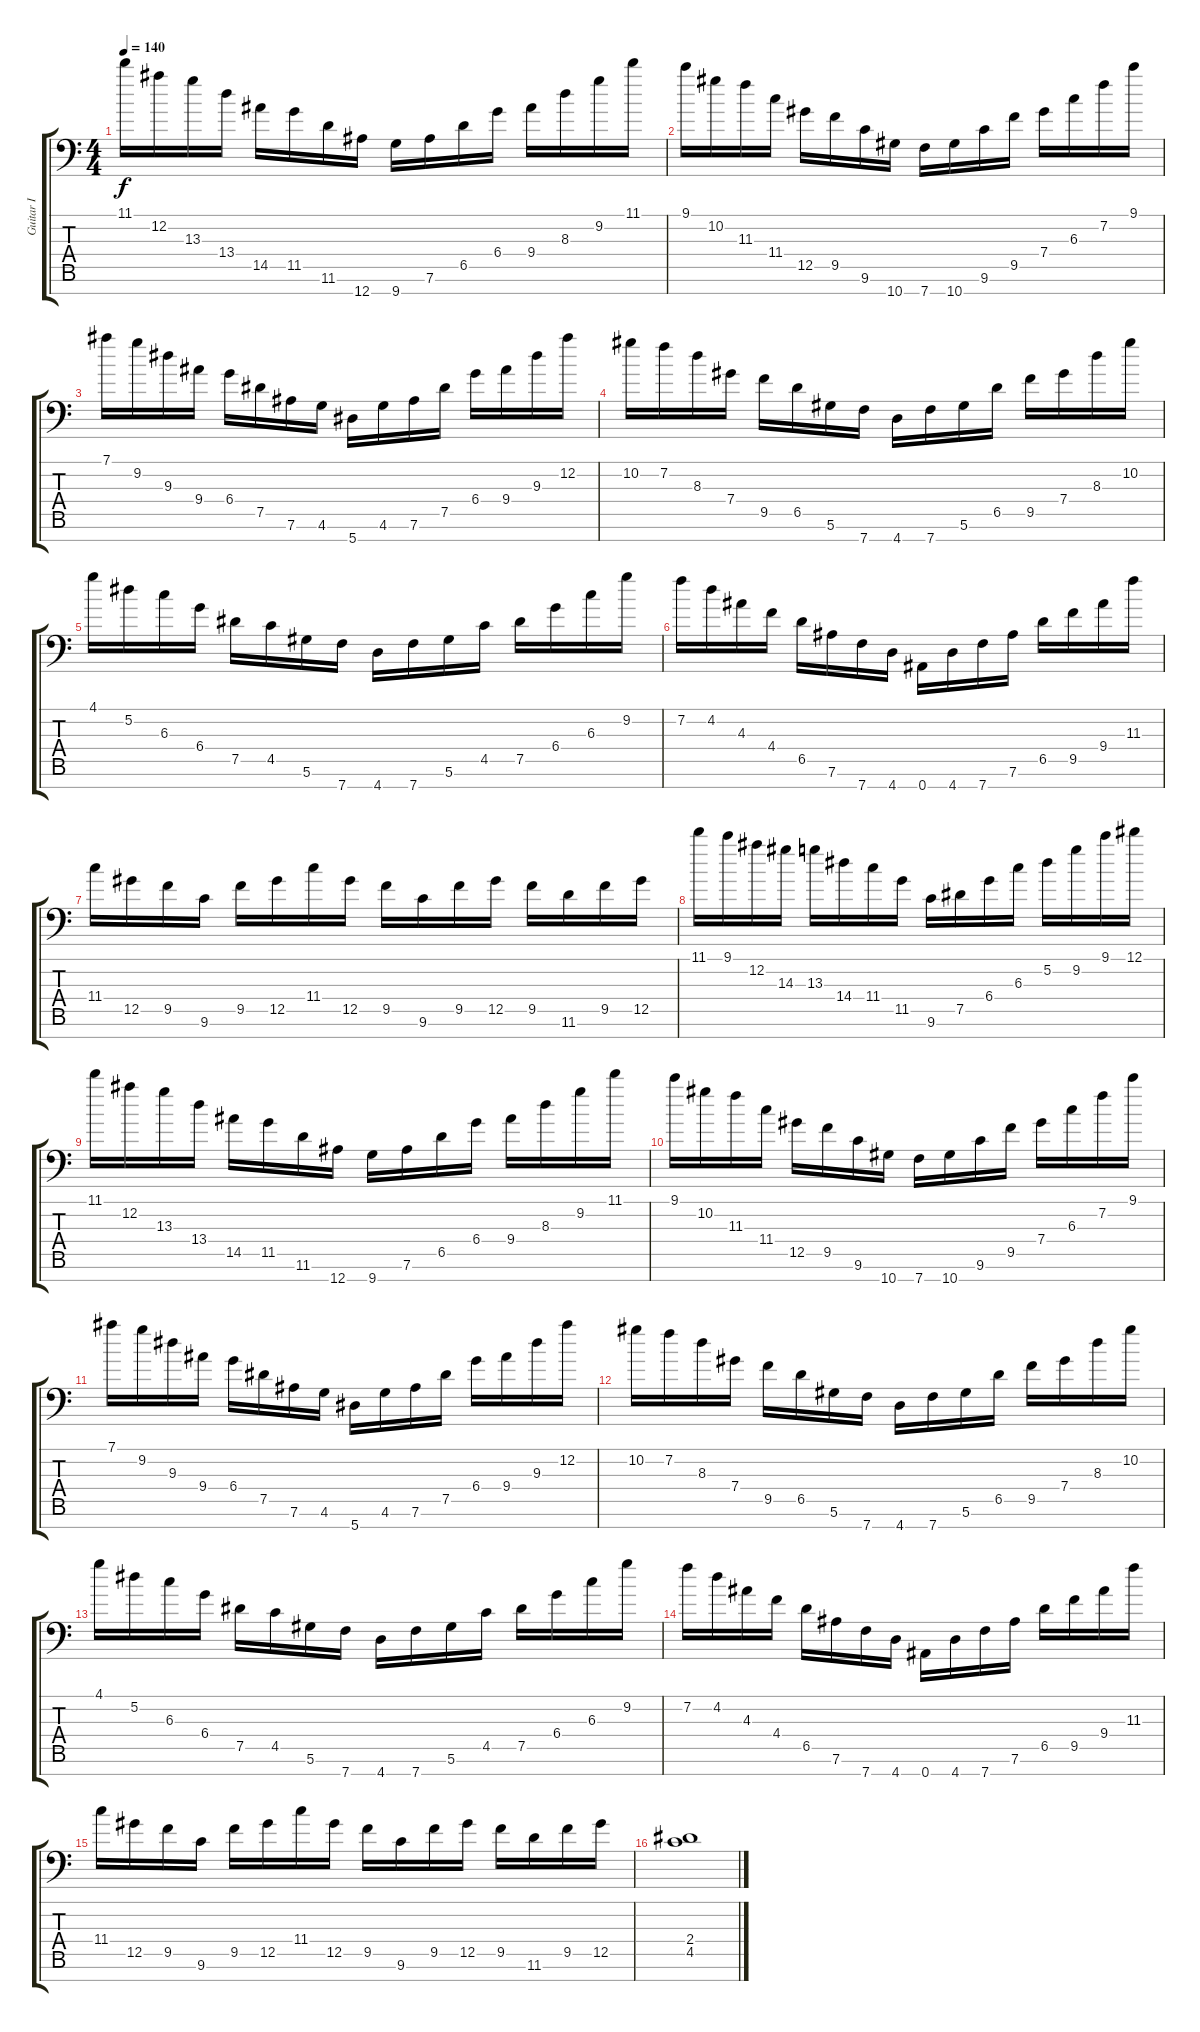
\track ("Guitar I" "Guitar I") {instrument distortionguitar}
\staff {score tabs}
\tuning (Eb4 Bb3 Gb3 Db3 Ab2 Eb2 Bb1) {hide}
\ts (4 4)
\tempo 140
\clef f4
\ks c
11.1.16{dy f} 12.2.16 13.3.16 13.4.16 14.5.16 11.5.16 11.6.16 12.7.16 9.7.16 7.6.16 6.5.16 6.4.16 9.4.16 8.3.16 9.2.16 11.1.16 |
9.1.16 10.2.16 11.3.16 11.4.16 12.5.16 9.5.16 9.6.16 10.7.16 7.7.16 10.7.16 9.6.16 9.5.16 7.4.16 6.3.16 7.2.16 9.1.16 |
7.1.16 9.2.16 9.3.16 9.4.16 6.4.16 7.5.16 7.6.16 4.6.16 5.7.16 4.6.16 7.6.16 7.5.16 6.4.16 9.4.16 9.3.16 12.2.16 |
10.2.16 7.2.16 8.3.16 7.4.16 9.5.16 6.5.16 5.6.16 7.7.16 4.7.16 7.7.16 5.6.16 6.5.16 9.5.16 7.4.16 8.3.16 10.2.16 |
4.1.16 5.2.16 6.3.16 6.4.16 7.5.16 4.5.16 5.6.16 7.7.16 4.7.16 7.7.16 5.6.16 4.5.16 7.5.16 6.4.16 6.3.16 9.2.16 |
7.2.16 4.2.16 4.3.16 4.4.16 6.5.16 7.6.16 7.7.16 4.7.16 0.7.16 4.7.16 7.7.16 7.6.16 6.5.16 9.5.16 9.4.16 11.3.16 |
11.4.16 12.5.16 9.5.16 9.6.16 9.5.16 12.5.16 11.4.16 12.5.16 9.5.16 9.6.16 9.5.16 12.5.16 9.5.16 11.6.16 9.5.16 12.5.16 |
11.1.16 9.1.16 12.2.16 14.3.16 13.3.16 14.4.16 11.4.16 11.5.16 9.6.16 7.5.16 6.4.16 6.3.16 5.2.16 9.2.16 9.1.16 12.1.16 |
11.1.16 12.2.16 13.3.16 13.4.16 14.5.16 11.5.16 11.6.16 12.7.16 9.7.16 7.6.16 6.5.16 6.4.16 9.4.16 8.3.16 9.2.16 11.1.16 |
9.1.16 10.2.16 11.3.16 11.4.16 12.5.16 9.5.16 9.6.16 10.7.16 7.7.16 10.7.16 9.6.16 9.5.16 7.4.16 6.3.16 7.2.16 9.1.16 |
7.1.16 9.2.16 9.3.16 9.4.16 6.4.16 7.5.16 7.6.16 4.6.16 5.7.16 4.6.16 7.6.16 7.5.16 6.4.16 9.4.16 9.3.16 12.2.16 |
10.2.16 7.2.16 8.3.16 7.4.16 9.5.16 6.5.16 5.6.16 7.7.16 4.7.16 7.7.16 5.6.16 6.5.16 9.5.16 7.4.16 8.3.16 10.2.16 |
4.1.16 5.2.16 6.3.16 6.4.16 7.5.16 4.5.16 5.6.16 7.7.16 4.7.16 7.7.16 5.6.16 4.5.16 7.5.16 6.4.16 6.3.16 9.2.16 |
7.2.16 4.2.16 4.3.16 4.4.16 6.5.16 7.6.16 7.7.16 4.7.16 0.7.16 4.7.16 7.7.16 7.6.16 6.5.16 9.5.16 9.4.16 11.3.16 |
11.4.16 12.5.16 9.5.16 9.6.16 9.5.16 12.5.16 11.4.16 12.5.16 9.5.16 9.6.16 9.5.16 12.5.16 9.5.16 11.6.16 9.5.16 12.5.16 |
(2.4 4.5).1
